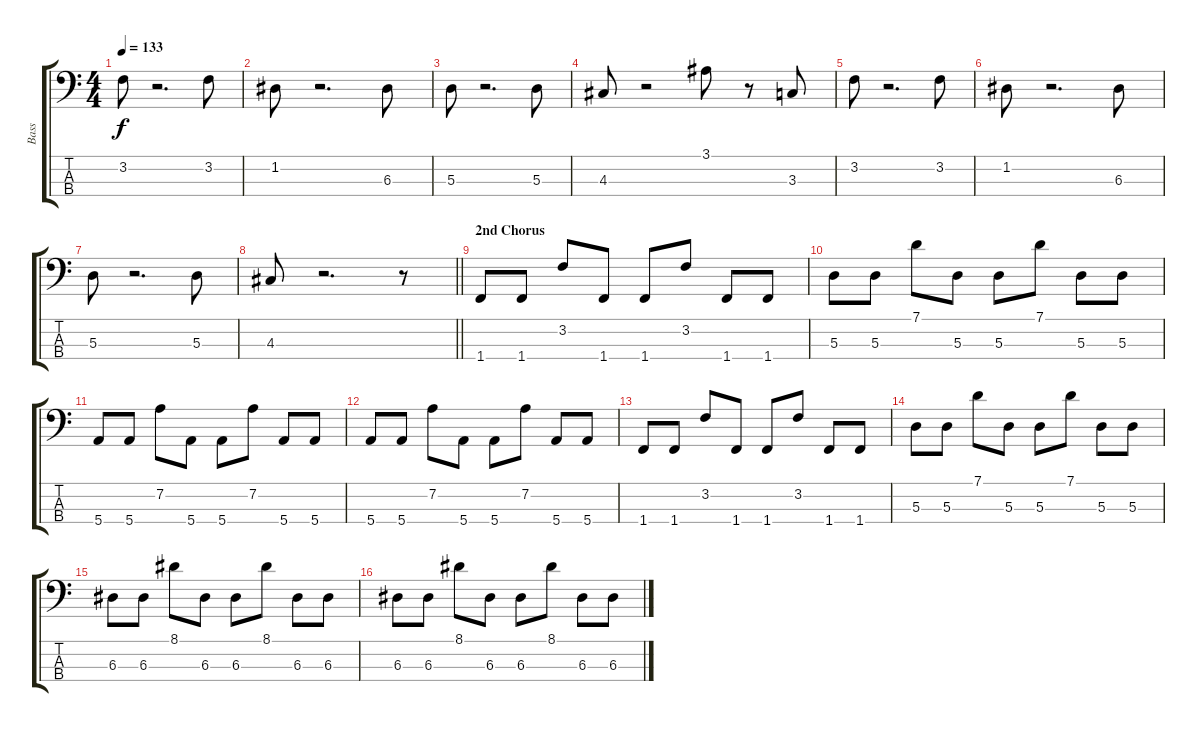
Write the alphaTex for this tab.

\track ("Bass" "Bass") {instrument slapbass2}
\staff {score tabs}
\tuning (G2 D2 A1 E1) {hide}
\ts (4 4)
\tempo 133
\clef f4
\ks c
3.2.8{dy f} r.2{d} 3.2.8 |
1.2.8 r.2{d} 6.3.8 |
5.3.8 r.2{d} 5.3.8 |
4.3.8 r.2 3.1.8 r.8 3.3.8 |
3.2.8 r.2{d} 3.2.8 |
1.2.8 r.2{d} 6.3.8 |
5.3.8 r.2{d} 5.3.8 |
\barLineRight lightlight
4.3.8 r.2{d} r.8 |
\section ("" "2nd Chorus")
1.4.8{instrument lead1square} 1.4.8 3.2.8 1.4.8 1.4.8 3.2.8 1.4.8 1.4.8 |
5.3.8 5.3.8 7.1.8 5.3.8 5.3.8 7.1.8 5.3.8 5.3.8 |
5.4.8 5.4.8 7.2.8 5.4.8 5.4.8 7.2.8 5.4.8 5.4.8 |
5.4.8 5.4.8 7.2.8 5.4.8 5.4.8 7.2.8 5.4.8 5.4.8 |
1.4.8 1.4.8 3.2.8 1.4.8 1.4.8 3.2.8 1.4.8 1.4.8 |
5.3.8 5.3.8 7.1.8 5.3.8 5.3.8 7.1.8 5.3.8 5.3.8 |
6.3.8 6.3.8 8.1.8 6.3.8 6.3.8 8.1.8 6.3.8 6.3.8 |
6.3.8 6.3.8 8.1.8 6.3.8 6.3.8 8.1.8 6.3.8 6.3.8
